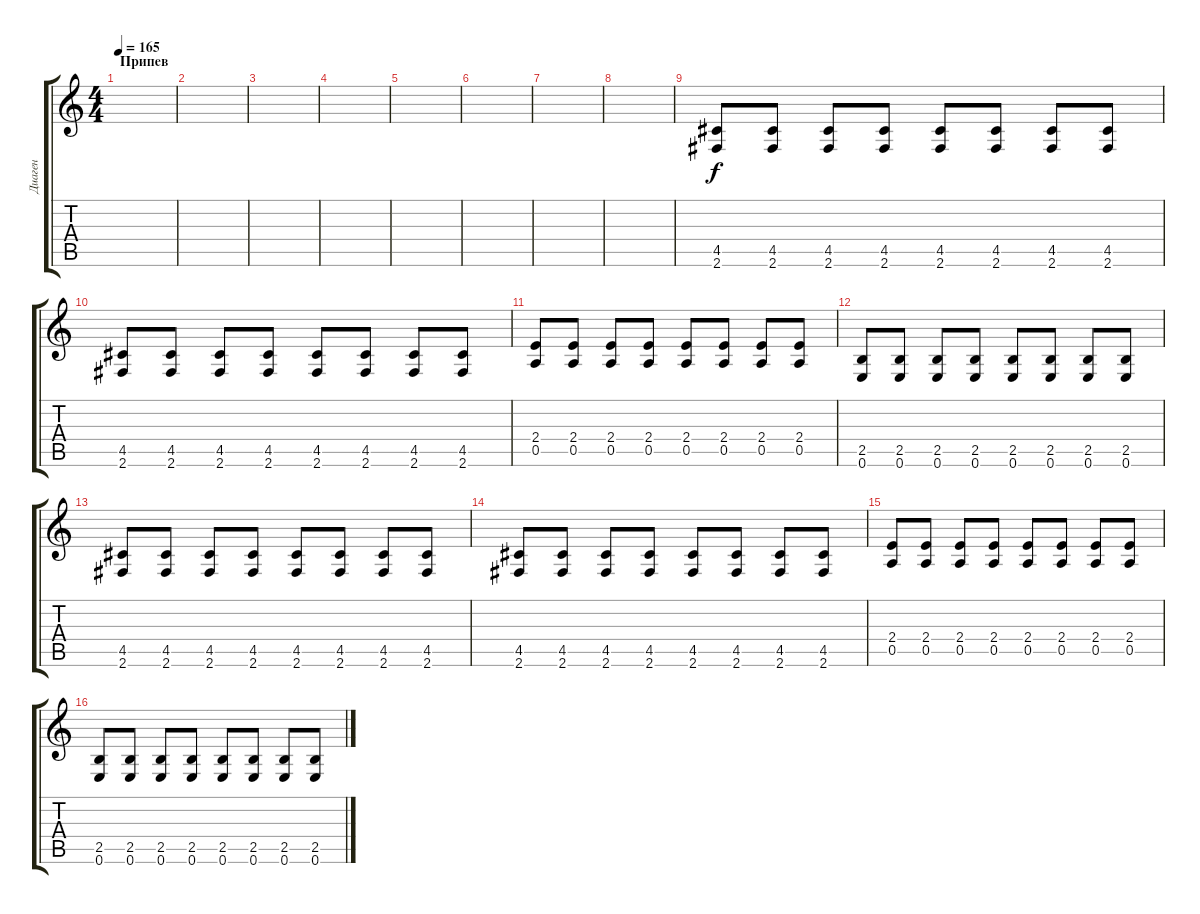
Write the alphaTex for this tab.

\track ("Диаген" "Диаген") {instrument overdrivenguitar}
\staff {score tabs}
\tuning (E4 B3 G3 D3 A2 E2) {hide}
\ts (4 4)
\section ("" "Припев")
\tempo 165
\clef g2
\ks c
|
|
|
|
|
|
|
|
(4.5 2.6).8 (4.5 2.6).8 (4.5 2.6).8 (4.5 2.6).8 (4.5 2.6).8 (4.5 2.6).8 (4.5 2.6).8 (4.5 2.6).8 |
(4.5 2.6).8 (4.5 2.6).8 (4.5 2.6).8 (4.5 2.6).8 (4.5 2.6).8 (4.5 2.6).8 (4.5 2.6).8 (4.5 2.6).8 |
(2.4 0.5).8 (2.4 0.5).8 (2.4 0.5).8 (2.4 0.5).8 (2.4 0.5).8 (2.4 0.5).8 (2.4 0.5).8 (2.4 0.5).8 |
(2.5 0.6).8 (2.5 0.6).8 (2.5 0.6).8 (2.5 0.6).8 (2.5 0.6).8 (2.5 0.6).8 (2.5 0.6).8 (2.5 0.6).8 |
(4.5 2.6).8 (4.5 2.6).8 (4.5 2.6).8 (4.5 2.6).8 (4.5 2.6).8 (4.5 2.6).8 (4.5 2.6).8 (4.5 2.6).8 |
(4.5 2.6).8 (4.5 2.6).8 (4.5 2.6).8 (4.5 2.6).8 (4.5 2.6).8 (4.5 2.6).8 (4.5 2.6).8 (4.5 2.6).8 |
(2.4 0.5).8 (2.4 0.5).8 (2.4 0.5).8 (2.4 0.5).8 (2.4 0.5).8 (2.4 0.5).8 (2.4 0.5).8 (2.4 0.5).8 |
(2.5 0.6).8 (2.5 0.6).8 (2.5 0.6).8 (2.5 0.6).8 (2.5 0.6).8 (2.5 0.6).8 (2.5 0.6).8 (2.5 0.6).8
